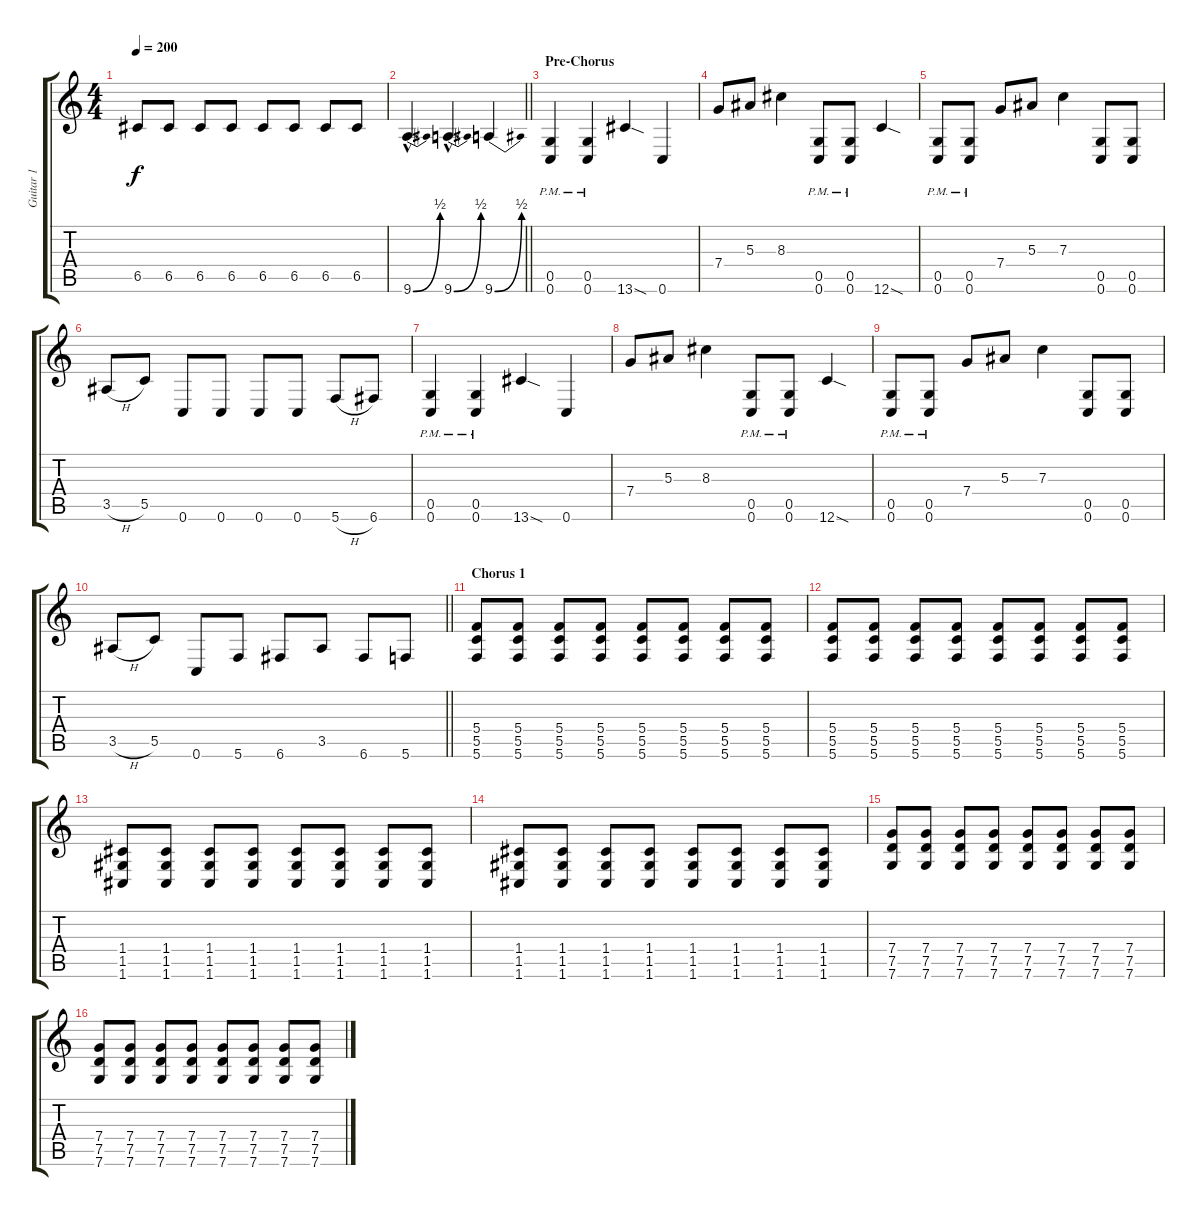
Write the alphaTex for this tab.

\track ("Guitar 1" "Guitar 1") {instrument distortionguitar}
\staff {score tabs}
\tuning (D4 A3 F3 C3 G2 C2) {hide}
\ts (4 4)
\tempo 200
\clef g2
\ks c
6.5.8{dy f} 6.5.8 6.5.8 6.5.8 6.5.8 6.5.8 6.5.8 6.5.8 |
\barLineRight lightlight
9.6{be (bend 0 0 60 2) hac}.4{d} 9.6{be (bend 0 0 60 2) hac}.4{d} 9.6{be (bend 0 0 60 2)}.4 |
\section ("" "Pre-Chorus")
(0.5{pm} 0.6{pm}).4 (0.5{pm} 0.6{pm}).4 13.6{sod}.4 0.6.4 |
7.4.8 5.3.8 8.3.4 (0.5{pm} 0.6{pm}).8 (0.5{pm} 0.6{pm}).8 12.6{sod}.4 |
(0.5{pm} 0.6{pm}).8 (0.5{pm} 0.6{pm}).8 7.4.8 5.3.8 7.3.4 (0.5 0.6).8 (0.5 0.6).8 |
3.5{h}.8 5.5.8 0.6.8 0.6.8 0.6.8 0.6.8 5.6{h}.8 6.6.8 |
(0.5{pm} 0.6{pm}).4 (0.5{pm} 0.6{pm}).4 13.6{sod}.4 0.6.4 |
7.4.8 5.3.8 8.3.4 (0.5{pm} 0.6{pm}).8 (0.5{pm} 0.6{pm}).8 12.6{sod}.4 |
(0.5{pm} 0.6{pm}).8 (0.5{pm} 0.6{pm}).8 7.4.8 5.3.8 7.3.4 (0.5 0.6).8 (0.5 0.6).8 |
\barLineRight lightlight
3.5{h}.8 5.5.8 0.6.8 5.6.8 6.6.8 3.5.8 6.6.8 5.6.8 |
\section ("" "Chorus 1")
(5.4 5.5 5.6).8 (5.4 5.5 5.6).8 (5.4 5.5 5.6).8 (5.4 5.5 5.6).8 (5.4 5.5 5.6).8 (5.4 5.5 5.6).8 (5.4 5.5 5.6).8 (5.4 5.5 5.6).8 |
(5.4 5.5 5.6).8 (5.4 5.5 5.6).8 (5.4 5.5 5.6).8 (5.4 5.5 5.6).8 (5.4 5.5 5.6).8 (5.4 5.5 5.6).8 (5.4 5.5 5.6).8 (5.4 5.5 5.6).8 |
(1.4 1.5 1.6).8 (1.4 1.5 1.6).8 (1.4 1.5 1.6).8 (1.4 1.5 1.6).8 (1.4 1.5 1.6).8 (1.4 1.5 1.6).8 (1.4 1.5 1.6).8 (1.4 1.5 1.6).8 |
(1.4 1.5 1.6).8 (1.4 1.5 1.6).8 (1.4 1.5 1.6).8 (1.4 1.5 1.6).8 (1.4 1.5 1.6).8 (1.4 1.5 1.6).8 (1.4 1.5 1.6).8 (1.4 1.5 1.6).8 |
(7.4 7.5 7.6).8 (7.4 7.5 7.6).8 (7.4 7.5 7.6).8 (7.4 7.5 7.6).8 (7.4 7.5 7.6).8 (7.4 7.5 7.6).8 (7.4 7.5 7.6).8 (7.4 7.5 7.6).8 |
(7.4 7.5 7.6).8 (7.4 7.5 7.6).8 (7.4 7.5 7.6).8 (7.4 7.5 7.6).8 (7.4 7.5 7.6).8 (7.4 7.5 7.6).8 (7.4 7.5 7.6).8 (7.4 7.5 7.6).8
